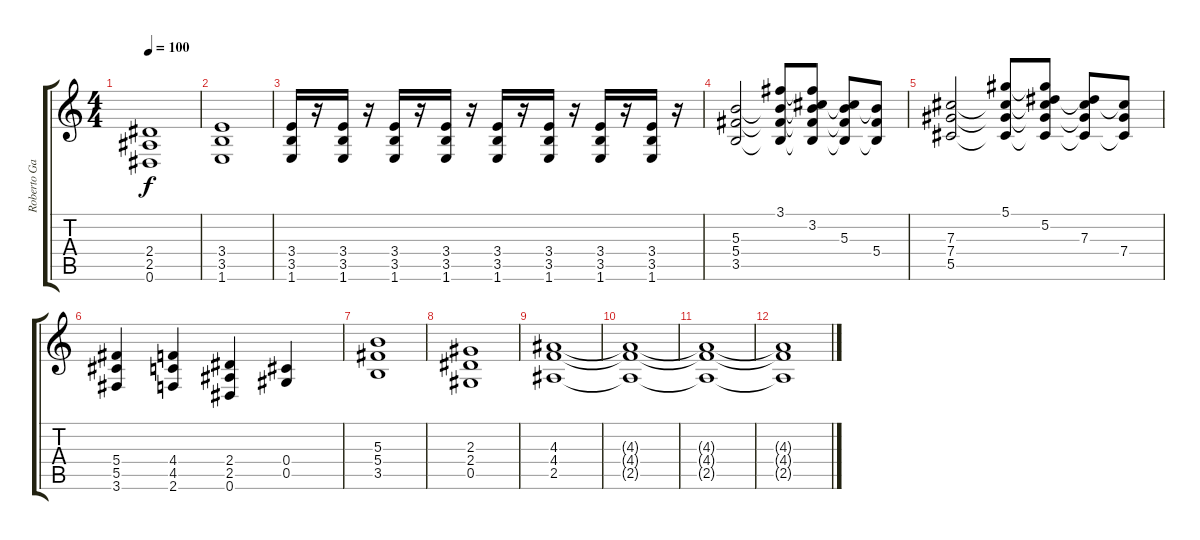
\track ("Roberto García" "Roberto Ga") {instrument distortionguitar}
\staff {score tabs}
\tuning (Eb4 Bb3 Gb3 Db3 Ab2 Eb2) {hide}
\ts (4 4)
\tempo 100
\clef g2
\ks c
(2.4 2.5 0.6).1{dy f} |
(3.4 3.5 1.6).1 |
(3.4 3.5 1.6).16 r.16 (3.4 3.5 1.6).16 r.16 (3.4 3.5 1.6).16 r.16 (3.4 3.5 1.6).16 r.16 (3.4 3.5 1.6).16 r.16 (3.4 3.5 1.6).16 r.16 (3.4 3.5 1.6).16 r.16 (3.4 3.5 1.6).16 r.16 |
(5.3 5.4 3.5).2 (3.1 5.3{t} 5.4{t} 3.5{t}).8 (3.1{t} 3.2 5.3{t} 5.4{t} 3.5{t}).8 (3.2{t} 5.3 5.4{t} 3.5{t}).8 (5.3{t} 5.4 3.5{t}).8 |
(7.3 7.4 5.5).2 (5.1 7.3{t} 7.4{t} 5.5{t}).8 (5.1{t} 5.2 7.3{t} 7.4{t} 5.5{t}).8 (5.2{t} 7.3 7.4{t} 5.5{t}).8 (7.3{t} 7.4 5.5{t}).8 |
(5.4 5.5 3.6).4 (4.4 4.5 2.6).4 (2.4 2.5 0.6).4 (0.4 0.5).4 |
(5.3 5.4 3.5).1 |
(2.3 2.4 0.5).1 |
(4.3 4.4 2.5).1 |
(4.3{t} 4.4{t} 2.5{t}).1 |
(4.3{t} 4.4{t} 2.5{t}).1{volume 0} |
(4.3{t} 4.4{t} 2.5{t}).1
